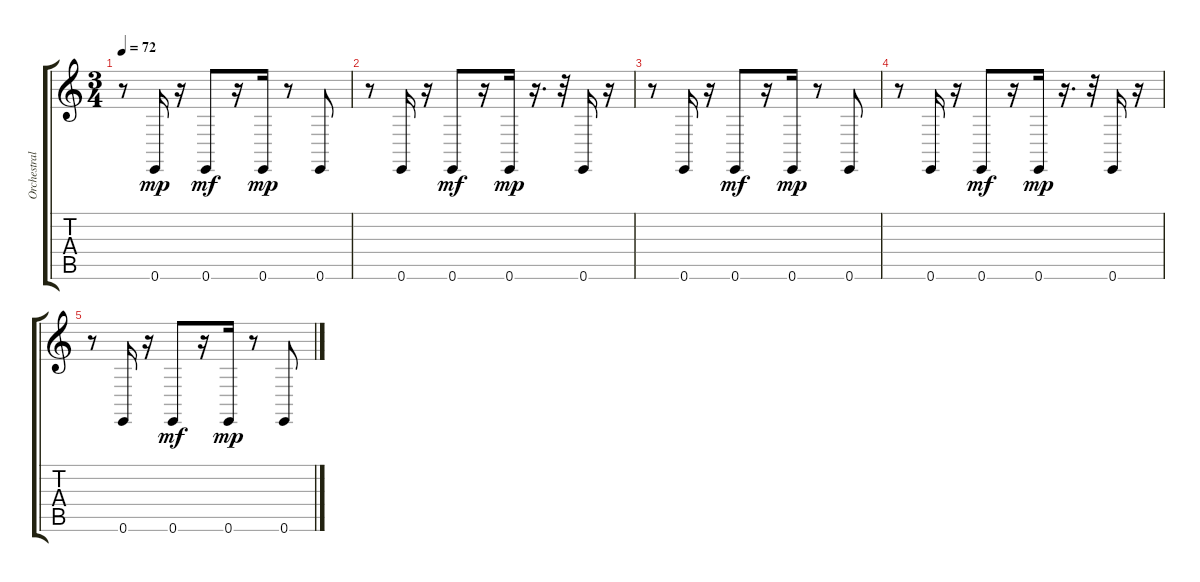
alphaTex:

\track ("Orchestral Set" "Orchestral") {instrument stringensemble1}
\staff {score tabs}
\tuning (E4 B3 G3 D3 A2 E2) {hide}
\ts (3 4)
\tempo 72
\clef g2
\ks c
r.8{dy mp} 0.6.16 r.16 0.6.8{dy mf} r.16 0.6.16{dy mp} r.8 0.6.8 |
r.8 0.6.16 r.16 0.6.8{dy mf} r.16 0.6.16{dy mp} r.16{d} r.32 0.6.16 r.16 |
r.8 0.6.16 r.16 0.6.8{dy mf} r.16 0.6.16{dy mp} r.8 0.6.8{volume 11} |
r.8{volume 11} 0.6.16{volume 10} r.16{volume 9} 0.6.8{dy mf volume 9} r.16{volume 8} 0.6.16{dy mp volume 7} r.16{d volume 7} r.32 0.6.16{volume 6} r.16{volume 5} |
r.8{volume 5} 0.6.16{volume 4} r.16{volume 3} 0.6.8{dy mf volume 3} r.16{volume 0} 0.6.16{dy mp} r.8 0.6.8
